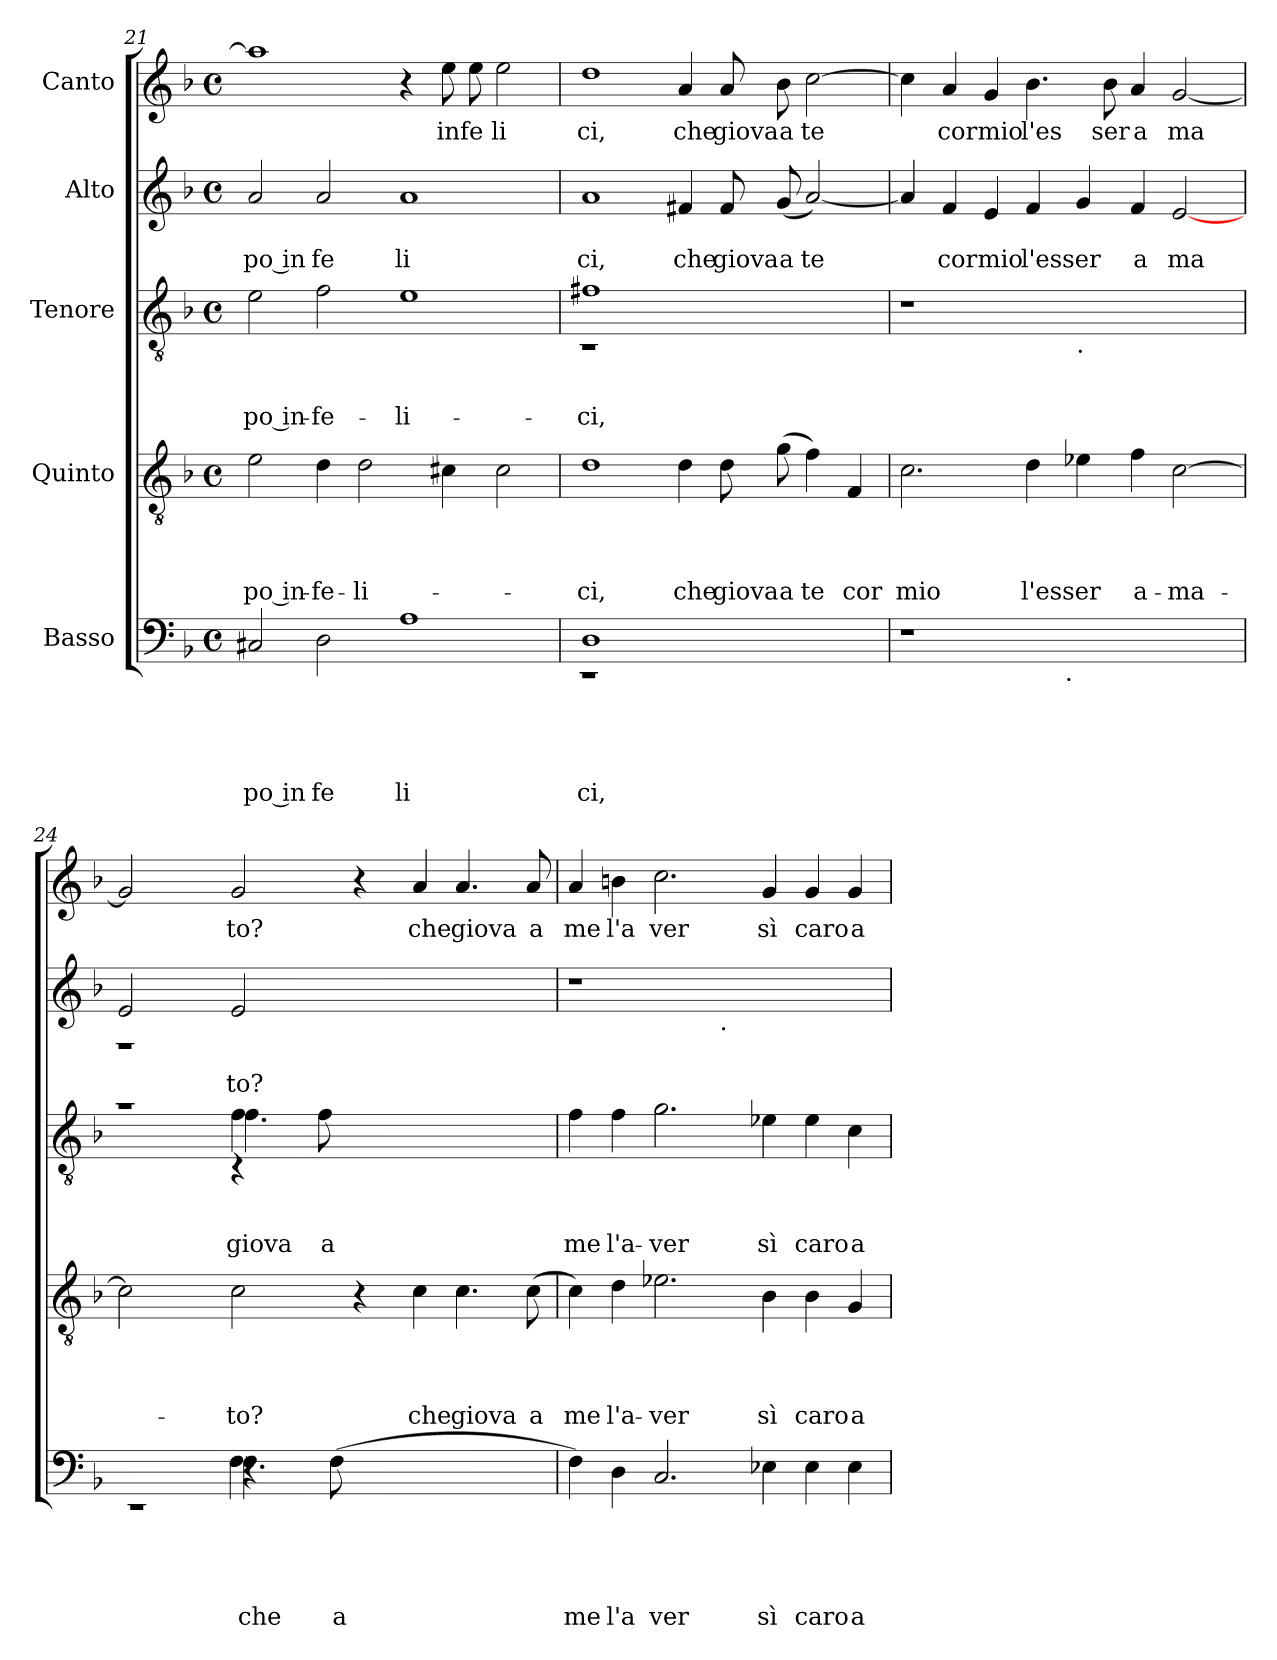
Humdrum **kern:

**kern	**text	**text	**text	**text	**text	**kern	**text	**text	**text	**text	**kern	**text	**text	**text	**kern	**text	**text	**kern	**text
*part5	*part5	*part5	*part5	*part5	*part5	*part4	*part4	*part4	*part4	*part4	*part3	*part3	*part3	*part3	*part2	*part2	*part2	*part1	*part1
*staff5	*staff5	*staff5	*staff5	*staff5	*staff5	*staff4	*staff4	*staff4	*staff4	*staff4	*staff3	*staff3	*staff3	*staff3	*staff2	*staff2	*staff2	*staff1	*staff1
*I"Basso	*	*	*	*	*	*I"Quinto	*	*	*	*	*I"Tenore	*	*	*	*I"Alto	*	*	*I"Canto	*
*clefF4	*	*	*	*	*	*clefGv2	*	*	*	*	*clefGv2	*	*	*	*clefG2	*	*	*clefG2	*
*k[b-]	*	*	*	*	*	*k[b-]	*	*	*	*	*k[b-]	*	*	*	*k[b-]	*	*	*k[b-]	*
*F:	*	*	*	*	*	*F:	*	*	*	*	*F:	*	*	*	*F:	*	*	*F:	*
*M4/4	*	*	*	*	*	*M4/4	*	*	*	*	*M4/4	*	*	*	*M4/4	*	*	*M4/4	*
*met(c)	*	*	*	*	*	*met(c)	*	*	*	*	*met(c)	*	*	*	*met(c)	*	*	*met(c)	*
=21	=21	=21	=21	=21	=21	=21	=21	=21	=21	=21	=21	=21	=21	=21	=21	=21	=21	=21	=21
!	!	!	!	!	!LO:LY:b:rj	!	!	!	!	!LO:LY:b:rj	!	!	!	!LO:LY:b:rj	!	!	!LO:LY:b:rj	!	!
2C#X/	.	.	.	.	po in	2e\	.	.	.	-po in-	2e\	.	.	-po in-	2a/	.	po in	1aa]	.
!	!	!	!	!	!LO:LY:b	!	!	!	!	!LO:LY:b	!	!	!	!LO:LY:b	!	!	!LO:LY:b	!	!
2D\	.	.	.	.	fe	4d\	.	.	.	-fe-	2f\	.	.	-fe-	2a/	.	fe	.	.
!	!	!	!	!	!	!	!	!	!	!LO:LY:b	!	!	!	!	!	!	!	!	!
.	.	.	.	.	.	2d\	.	.	.	-li-	.	.	.	.	.	.	.	.	.
!	!	!	!	!	!LO:LY:b	!	!	!	!	!	!	!	!	!LO:LY:b	!	!	!LO:LY:b	!	!
1A	.	.	.	.	li	.	.	.	.	.	1e	.	.	-li-	1a	.	li	4r	.
!	!	!	!	!	!	!	!	!	!	!	!	!	!	!	!	!	!	!	!LO:LY:b
.	.	.	.	.	.	4c#X\	.	.	.	.	.	.	.	.	.	.	.	8ee\	infe
.	.	.	.	.	.	.	.	.	.	.	.	.	.	.	.	.	.	8ee\	.
!	!	!	!	!	!	!	!	!	!	!	!	!	!	!	!	!	!	!	!LO:LY:b
.	.	.	.	.	.	2c#\	.	.	.	.	.	.	.	.	.	.	.	2ee\	li
=22	=22	=22	=22	=22	=22	=22	=22	=22	=22	=22	=22	=22	=22	=22	=22	=22	=22	=22	=22
*^	*	*	*	*	*	*	*	*	*	*	*^	*	*	*	*	*	*	*	*
!	!LO:N:vis=1	!	!	!	!	!LO:LY:b	!	!	!	!	!LO:LY:b	!	!LO:N:vis=1	!	!	!LO:LY:b	!	!	!LO:LY:b	!	!LO:LY:b
1D	0rEE	.	.	.	.	ci,	1d	.	.	.	-ci,	1f#X	0rC	.	.	-ci,	1a	.	ci,	1dd	ci,
!	!	!	!	!	!	!	!	!	!	!	!LO:LY:b	!	!	!	!	!	!	!	!LO:LY:b	!	!LO:LY:b
1ryy	.	.	.	.	.	.	4d\	.	.	.	che	1ryy	.	.	.	.	4f#X/	.	che	4a/	che
!	!	!	!	!	!	!	!	!	!	!	!LO:LY:b	!	!	!	!	!	!	!	!LO:LY:b	!	!LO:LY:b
.	.	.	.	.	.	.	8d\	.	.	.	giova	.	.	.	.	.	8f#/	.	giova	8a/	giova
!	!	!	!	!	!	!	!	!	!	!	!LO:LY:b	!	!	!	!	!	!	!	!LO:LY:b	!	!LO:LY:b
.	.	.	.	.	.	.	(<8g\	.	.	.	a	.	.	.	.	.	(8g/	.	a	8b-\	a
!	!	!	!	!	!	!	!	!	!	!	!LO:LY:b	!	!	!	!	!	!	!	!LO:LY:b	!	!LO:LY:b
.	.	.	.	.	.	.	4f\)	.	.	.	te	.	.	.	.	.	[<2a/)	.	te	[>2cc\	te
!	!	!	!	!	!	!	!	!	!	!	!LO:LY:b	!	!	!	!	!	!	!	!	!	!
.	.	.	.	.	.	.	4F/	.	.	.	cor	.	.	.	.	.	.	.	.	.	.
*	*	*	*	*	*	*	*	*	*	*	*	*v	*v	*	*	*	*	*	*	*	*
=23	=23	=23	=23	=23	=23	=23	=23	=23	=23	=23	=23	=23	=23	=23	=23	=23	=23	=23	=23	=23
!	!	!	!	!	!	!	!	!	!	!	!LO:LY:b	!	!	!	!	!	!	!	!	!
1r	2ryy	.	.	.	.	.	2.c\	.	.	.	mio	1r	.	.	.	4a/]	.	.	4cc\]	.
!	!	!	!	!	!	!	!	!	!	!	!	!	!	!	!	!	!	!LO:LY:b	!	!LO:LY:b
.	.	.	.	.	.	.	.	.	.	.	.	.	.	.	.	4f/	.	cor	4a/	cor
!	!	!	!	!	!	!	!	!	!	!	!	!	!	!	!	!	!	!LO:LY:b	!	!LO:LY:b
.	4...ryy	.	.	.	.	.	.	.	.	.	.	.	.	.	.	4e/	.	mio	4g/	mio
!	!	!	!	!	!	!	!	!	!	!	!LO:LY:b	!	!	!	!	!	!	!LO:LY:b	!	!LO:LY:b
.	.	.	.	.	.	.	4d\	.	.	.	l'esser	.	.	.	.	4f/	.	l'esser	4.b-\	l'es
!	!LO:TX:b:t=.	!	!	!	!	!	!	!	!	!	!	!	!	!	!	!	!	!	!	!
.	1ryy	.	.	.	.	.	.	.	.	.	.	.	.	.	.	.	.	.	.	.
!	!	!	!	!	!	!	!	!	!	!	!	!LO:TX:b:t=.	!	!	!	!	!	!	!	!
1ryy	.	.	.	.	.	.	4e-X\	.	.	.	.	1ryy	.	.	.	4g/	.	.	.	.
!	!	!	!	!	!	!	!	!	!	!	!	!	!	!	!	!	!	!	!	!LO:LY:b
.	.	.	.	.	.	.	.	.	.	.	.	.	.	.	.	.	.	.	8b-\	ser
!	!	!	!	!	!	!	!	!	!	!	!LO:LY:b	!	!	!	!	!	!	!LO:LY:b	!	!LO:LY:b
.	.	.	.	.	.	.	4f\	.	.	.	a-	.	.	.	.	4f/	.	a	4a/	a
!	!	!	!	!	!	!	!	!	!	!	!LO:LY:b	!	!	!	!	!	!	!LO:LY:b	!	!LO:LY:b
.	.	.	.	.	.	.	[<2c\	.	.	.	-ma-	.	.	.	.	[<2e/	.	ma	[<2g/	ma
.	32ryy	.	.	.	.	.	.	.	.	.	.	.	.	.	.	.	.	.	.	.
!!LO:LB:g=z
=24	=24	=24	=24	=24	=24	=24	=24	=24	=24	=24	=24	=24	=24	=24	=24	=24	=24	=24	=24	=24
*^	*	*	*	*	*	*	*	*	*	*	*	*^	*	*	*	*^	*	*	*	*
*	*	*^	*	*	*	*	*	*	*	*	*	*	*	*^	*	*	*	*	*^	*	*	*	*
*	*	*	*	*	*	*	*	*	*	*	*	*	*	*	*	*^	*	*	*	*	*	*	*	*	*	*
8ryy	32ryy	32ryy	32ryy	.	.	.	.	.	2c\]	.	.	.	.	1ra	2ryy	2ryy	2ryy	.	.	.	16ryy	2e/	1r	.	.	2g/]	.
.	1rEE	2ryy	2ryy	.	.	.	.	.	.	.	.	.	.	.	.	.	.	.	.	.	.	.	.	.	.	.	.
.	.	.	.	.	.	.	.	.	.	.	.	.	.	.	.	.	.	.	.	.	1ryy	.	.	.	.	.	.
4ryy	.	.	.	.	.	.	.	.	.	.	.	.	.	.	.	.	.	.	.	.	.	.	.	.	.	.	.
8ryy	.	.	.	.	.	.	.	.	.	.	.	.	.	.	.	.	.	.	.	.	.	.	.	.	.	.	.
!	!	!	!	!	!	!	!	!	!	!	!	!	!LO:LY:b	!	!	!	!	!	!	!LO:LY:b	!	!	!	!	!	!	!
!	!	!	!	!	!	!	!	!	!	!	!	!	!	!	!	!	!	!	!	!LO:LY:b	!	!	!	!	!LO:LY:b	!	!LO:LY:b
32ryy	.	.	.	.	.	.	.	.	2c\	.	.	.	-to?	.	4rC	4f\	4.f\	.	.	giova	.	2e/	.	.	to?	2g/	to?
!	!	!	!	!	!	!	!	!LO:LY:b	!	!	!	!	!	!	!	!	!	!	!	!	!	!	!	!	!	!	!
!	!	!	!	!	!	!	!	!LO:LY:b	!	!	!	!	!	!	!	!	!	!	!	!	!	!	!	!	!	!	!
4.F\	.	4r	4F\	.	.	.	.	che	.	.	.	.	.	.	.	.	.	.	.	.	.	.	.	.	.	.	.
.	.	.	.	.	.	.	.	.	.	.	.	.	.	.	1ryy	1ryy	.	.	.	.	.	.	.	.	.	.	.
.	.	32%31ryy	32%31ryy	.	.	.	.	.	.	.	.	.	.	.	.	.	.	.	.	.	.	.	.	.	.	.	.
!	!	!	!	!	!	!	!	!	!	!	!	!	!	!	!	!	!	!	!	!LO:LY:b	!	!	!	!	!	!	!
.	.	.	.	.	.	.	.	.	.	.	.	.	.	.	.	.	8f\	.	.	a	.	.	.	.	.	.	.
!	!	!	!	!	!	!	!	!LO:LY:b	!	!	!	!	!	!	!	!	!	!	!	!	!	!	!	!	!	!	!
(<8F\	.	.	.	.	.	.	.	a	.	.	.	.	.	.	.	.	.	.	.	.	.	.	.	.	.	.	.
.	.	.	.	.	.	.	.	.	4r	.	.	.	.	1ryy	.	.	1ryy	.	.	.	.	1ryy	1ryy	.	.	4r	.
32%31ryy	32%31ryy	.	.	.	.	.	.	.	.	.	.	.	.	.	.	.	.	.	.	.	.	.	.	.	.	.	.
.	.	.	.	.	.	.	.	.	.	.	.	.	.	.	.	.	.	.	.	.	2...ryy	.	.	.	.	.	.
!	!	!	!	!	!	!	!	!	!	!	!	!	!LO:LY:b	!	!	!	!	!	!	!	!	!	!	!	!	!	!LO:LY:b
.	.	.	.	.	.	.	.	.	4c\	.	.	.	che	.	.	.	.	.	.	.	.	.	.	.	.	4a/	che
!	!	!	!	!	!	!	!	!	!	!	!	!	!LO:LY:b	!	!	!	!	!	!	!	!	!	!	!	!	!	!LO:LY:b
.	.	.	.	.	.	.	.	.	4.c\	.	.	.	giova	.	.	.	.	.	.	.	.	.	.	.	.	4.a/	giova
.	.	4ryy	4ryy	.	.	.	.	.	.	.	.	.	.	.	4ryy	4ryy	.	.	.	.	.	.	.	.	.	.	.
!	!	!	!	!	!	!	!	!	!	!	!	!	!LO:LY:b	!	!	!	!	!	!	!	!	!	!	!	!	!	!LO:LY:b
.	.	.	.	.	.	.	.	.	(>(<8c\	.	.	.	a	.	.	.	.	.	.	.	.	.	.	.	.	8a/	a
*	*	*	*	*	*	*	*	*	*	*	*	*	*	*v	*v	*v	*v	*	*	*	*	*	*	*	*	*	*
*v	*v	*v	*v	*	*	*	*	*	*	*	*	*	*	*	*	*	*	*v	*v	*v	*	*	*	*
=25	=25	=25	=25	=25	=25	=25	=25	=25	=25	=25	=25	=25	=25	=25	=25	=25	=25	=25	=25
!	!	!	!	!	!LO:LY:b	!	!	!	!	!LO:LY:b	!	!	!	!LO:LY:b	!	!	!	!	!LO:LY:b
4F\))	.	.	.	.	me	4c\)	.	.	.	me	4f\	.	.	me	1r	.	.	4a/	me
!	!	!	!	!	!LO:LY:b	!	!	!	!	!LO:LY:b	!	!	!	!LO:LY:b	!	!	!	!	!LO:LY:b
4D\	.	.	.	.	l'a	4d\	.	.	.	l'a-	4f\	.	.	l'a-	.	.	.	4bn\	l'a
!	!	!	!	!	!LO:LY:b	!	!	!	!	!LO:LY:b	!	!	!	!LO:LY:b	!	!	!	!	!LO:LY:b
2.C/	.	.	.	.	ver	2.e-X\	.	.	.	-ver	2.g\	.	.	-ver	.	.	.	2.cc\	ver
!	!	!	!	!	!	!	!	!	!	!	!	!	!	!	!LO:TX:b:t=.	!	!	!	!
.	.	.	.	.	.	.	.	.	.	.	.	.	.	.	1ryy	.	.	.	.
!	!	!	!	!	!LO:LY:b	!	!	!	!	!LO:LY:b	!	!	!	!LO:LY:b	!	!	!	!	!LO:LY:b
4E-X\	.	.	.	.	sì	4B-\	.	.	.	sì	4e-X\	.	.	sì	.	.	.	4g/	sì
!	!	!	!	!	!LO:LY:b	!	!	!	!	!LO:LY:b	!	!	!	!LO:LY:b	!	!	!	!	!LO:LY:b
4E-\	.	.	.	.	caro	4B-\	.	.	.	caro	4e-\	.	.	caro	.	.	.	4g/	caro
!	!	!	!	!	!LO:LY:b	!	!	!	!	!LO:LY:b	!	!	!	!LO:LY:b	!	!	!	!	!LO:LY:b
4E-\	.	.	.	.	a	4G/	.	.	.	a-	4c\	.	.	a-	.	.	.	4g/	a
=	=	=	=	=	=	=	=	=	=	=	=	=	=	=	=	=	=	=	=
*-	*-	*-	*-	*-	*-	*-	*-	*-	*-	*-	*-	*-	*-	*-	*-	*-	*-	*-	*-
